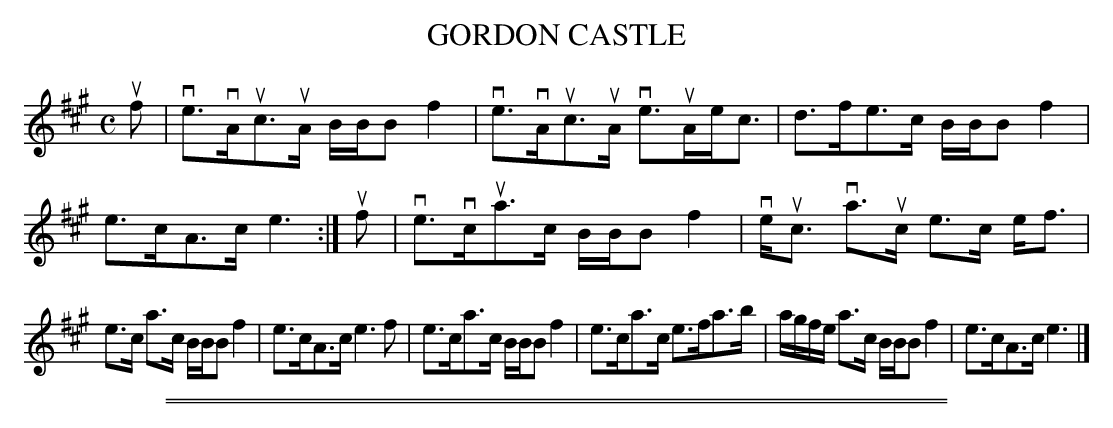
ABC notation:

X:1
T: GORDON CASTLE
M: C
L: 1/16
K: A
uf2 |\
ve3vAuc3uA BBB2 f4 | ve3vAuc3uA ve3uAec3 |\
d3fe3c BBB2 f4 | e3cA3c e6 :|\
uf2 |\
ve3vcua3c BBB2 f4 | veuc3 va3uc e3c ef3 |
e3c a3c BBB2 f4 | e3cA3c e6 f2 |\
e3ca3c BBB2 f4 | e3ca3c e3fa3b |\
agfe a3c BBB2 f4 | e3cA3c e6 |]
